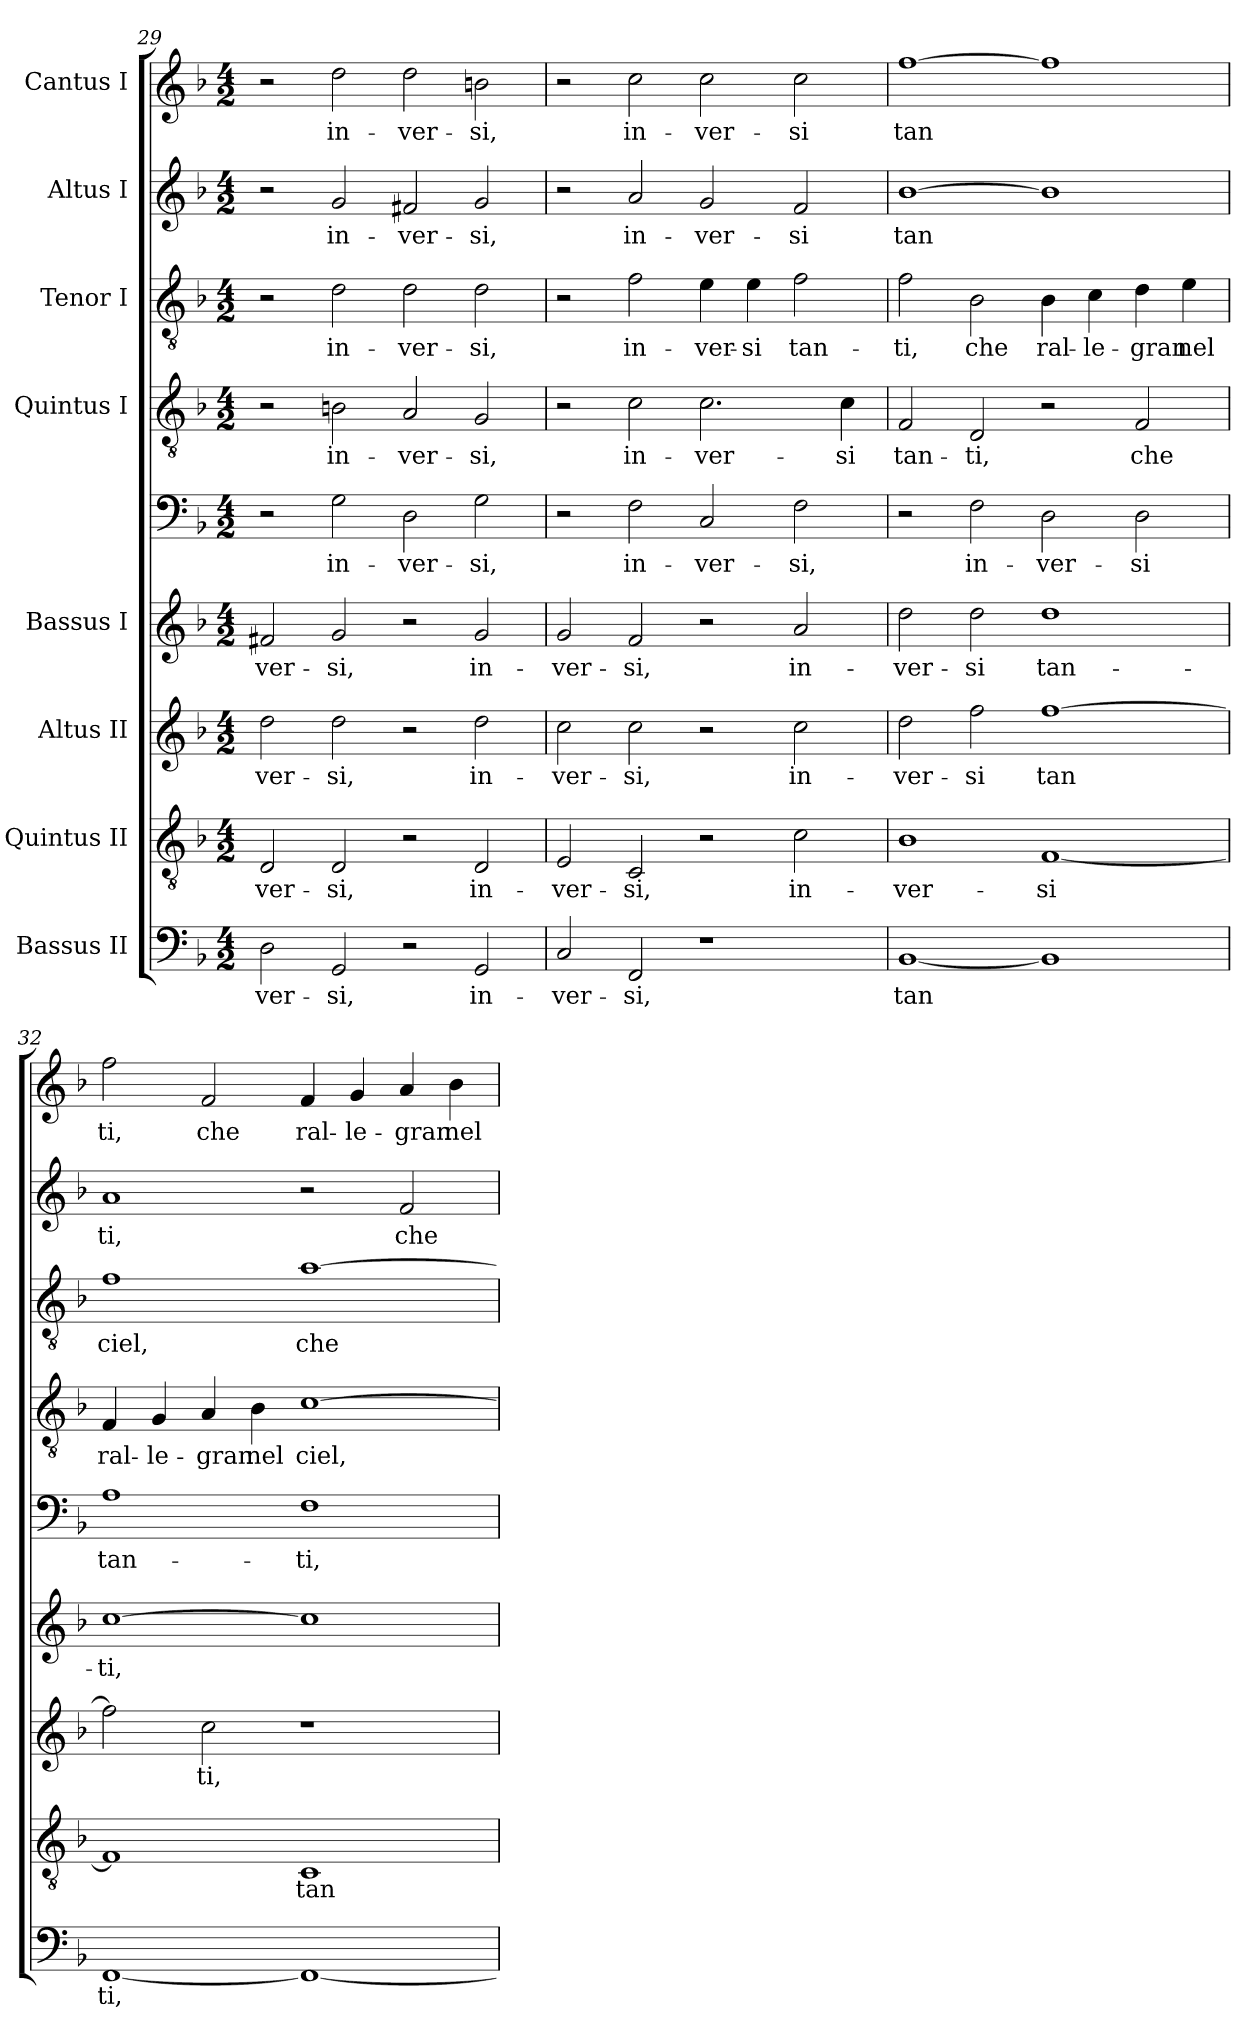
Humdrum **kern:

**kern	**text	**kern	**text	**kern	**text	**kern	**text	**kern	**text	**kern	**text	**kern	**text	**kern	**text	**kern	**text
*part8	*part8	*part7	*part7	*part6	*part6	*part5	*part5	*part5	*part5	*part4	*part4	*part3	*part3	*part2	*part2	*part1	*part1
*staff9	*staff9	*staff8	*staff8	*staff7	*staff7	*staff6	*staff6	*staff5	*staff5	*staff4	*staff4	*staff3	*staff3	*staff2	*staff2	*staff1	*staff1
*I"Bassus II	*	*I"Quintus II	*	*I"Altus II	*	*I"Bassus I	*	*	*	*I"Quintus I	*	*I"Tenor I	*	*I"Altus I	*	*I"Cantus I	*
!!LO:PB:g=z
*clefF4	*	*clefGv2	*	*clefG2	*	*clefG2	*	*clefF4	*	*clefGv2	*	*clefGv2	*	*clefG2	*	*clefG2	*
*k[b-]	*	*k[b-]	*	*k[b-]	*	*k[b-]	*	*k[b-]	*	*k[b-]	*	*k[b-]	*	*k[b-]	*	*k[b-]	*
*F:	*	*F:	*	*F:	*	*F:	*	*F:	*	*F:	*	*F:	*	*F:	*	*F:	*
*M4/2	*	*M4/2	*	*M4/2	*	*M4/2	*	*M4/2	*	*M4/2	*	*M4/2	*	*M4/2	*	*M4/2	*
=29	=29	=29	=29	=29	=29	=29	=29	=29	=29	=29	=29	=29	=29	=29	=29	=29	=29
!	!LO:LY:b:cj	!	!LO:LY:b:cj	!	!LO:LY:b:cj	!	!LO:LY:b:cj	!	!	!	!	!	!	!	!	!	!
2D\	-ver-	2D/	-ver-	2dd\	-ver-	2f#X/	ver-	2r	.	2r	.	2r	.	2r	.	2r	.
!	!LO:LY:b:cj	!	!LO:LY:b:cj	!	!LO:LY:b:cj	!	!LO:LY:b:cj	!	!LO:LY:b:cj	!	!LO:LY:b:cj	!	!LO:LY:b:cj	!	!LO:LY:b:cj	!	!LO:LY:b:cj
2GG/	-si,	2D/	-si,	2dd\	-si,	2g/	-si,	2G\	-in-	2Bn\	in-	2d\	in-	2g/	in-	2dd\	in-
!	!	!	!	!	!	!	!	!	!LO:LY:b:cj	!	!LO:LY:b:cj	!	!LO:LY:b:cj	!	!LO:LY:b:cj	!	!LO:LY:b:cj
2r	.	2r	.	2r	.	2r	.	2D\	-ver-	2A/	-ver-	2d\	-ver-	2f#X/	-ver-	2dd\	-ver-
!	!LO:LY:b:cj	!	!LO:LY:b:cj	!	!LO:LY:b:cj	!	!LO:LY:b:cj	!	!LO:LY:b:cj	!	!LO:LY:b:cj	!	!LO:LY:b:cj	!	!LO:LY:b:cj	!	!LO:LY:b:cj
2GG/	in-	2D/	in-	2dd\	in-	2g/	in-	2G\	-si,	2G/	-si,	2d\	-si,	2g/	-si,	2bn\	-si,
=30	=30	=30	=30	=30	=30	=30	=30	=30	=30	=30	=30	=30	=30	=30	=30	=30	=30
!	!LO:LY:b:cj	!	!LO:LY:b:cj	!	!LO:LY:b:cj	!	!LO:LY:b:cj	!	!	!	!	!	!	!	!	!	!
2C/	-ver-	2E/	-ver-	2cc\	-ver-	2g/	ver-	2r	.	2r	.	2r	.	2r	.	2r	.
!	!LO:LY:b:cj	!	!LO:LY:b:cj	!	!LO:LY:b:cj	!	!LO:LY:b:cj	!	!LO:LY:b:cj	!	!LO:LY:b:cj	!	!LO:LY:b:cj	!	!LO:LY:b:cj	!	!LO:LY:b:cj
2FF/	-si,	2C/	-si,	2cc\	-si,	2f/	-si,	2F\	-in-	2c\	in-	2f\	in-	2a/	in-	2cc\	in-
!	!	!	!	!	!	!	!	!	!LO:LY:b:cj	!	!LO:LY:b:cj	!	!LO:LY:b:cj	!	!LO:LY:b:cj	!	!LO:LY:b:cj
1r	.	2r	.	2r	.	2r	.	2C/	-ver-	2.c\	-ver-	4e\	-ver-	2g/	-ver-	2cc\	-ver-
!	!	!	!	!	!	!	!	!	!	!	!	!	!LO:LY:b:cj	!	!	!	!
.	.	.	.	.	.	.	.	.	.	.	.	4e\	-si	.	.	.	.
!	!	!	!LO:LY:b:cj	!	!LO:LY:b:cj	!	!LO:LY:b:cj	!	!LO:LY:b:cj	!	!	!	!LO:LY:b:cj	!	!LO:LY:b:cj	!	!LO:LY:b:cj
.	.	2c\	in-	2cc\	in-	2a/	in-	2F\	-si,	.	.	2f\	tan-	2f/	-si	2cc\	-si
!	!	!	!	!	!	!	!	!	!	!	!LO:LY:b:cj	!	!	!	!	!	!
.	.	.	.	.	.	.	.	.	.	4c\	-si	.	.	.	.	.	.
=31	=31	=31	=31	=31	=31	=31	=31	=31	=31	=31	=31	=31	=31	=31	=31	=31	=31
!	!LO:LY:b:cj	!	!LO:LY:b:cj	!	!LO:LY:b:cj	!	!LO:LY:b:cj	!	!	!	!LO:LY:b:cj	!	!LO:LY:b:cj	!	!LO:LY:b:cj	!	!LO:LY:b:cj
[<1BB-	tan-	1B-	-ver-	2dd\	-ver-	2dd\	ver-	2r	.	2F/	tan-	2f\	-ti,	[>1b-	tan-	[>1ff	tan-
!	!	!	!	!	!LO:LY:b:cj	!	!LO:LY:b:cj	!	!LO:LY:b:cj	!	!LO:LY:b:cj	!	!LO:LY:b:cj	!	!	!	!
.	.	.	.	2ff\	-si	2dd\	-si	2F\	-in-	2D/	-ti,	2B-\	che	.	.	.	.
!	!LO:LY:b:cj	!	!LO:LY:b:cj	!	!LO:LY:b:cj	!	!LO:LY:b:cj	!	!LO:LY:b:cj	!	!	!	!LO:LY:b:cj	!	!LO:LY:b:cj	!	!LO:LY:b:cj
1BB-]	--	[<1F	-si	[>1ff	tan-	1dd	tan-	2D\	-ver-	2r	.	4B-\	ral-	1b-]	--	1ff]	--
!	!	!	!	!	!	!	!	!	!	!	!	!	!LO:LY:b:cj	!	!	!	!
.	.	.	.	.	.	.	.	.	.	.	.	4c\	-le-	.	.	.	.
!	!	!	!	!	!	!	!	!	!LO:LY:b:cj	!	!LO:LY:b:cj	!	!LO:LY:b:cj	!	!	!	!
.	.	.	.	.	.	.	.	2D\	-si	2F/	che	4d\	-gran	.	.	.	.
!	!	!	!	!	!	!	!	!	!	!	!	!	!LO:LY:b:cj	!	!	!	!
.	.	.	.	.	.	.	.	.	.	.	.	4e\	nel	.	.	.	.
!!LO:PB:g=z
=32	=32	=32	=32	=32	=32	=32	=32	=32	=32	=32	=32	=32	=32	=32	=32	=32	=32
!	!LO:LY:b:cj	!	!LO:LY:b:cj	!	!LO:LY:b:cj	!	!LO:LY:b:cj	!	!LO:LY:b:cj	!	!LO:LY:b:cj	!	!LO:LY:b:cj	!	!LO:LY:b:cj	!	!LO:LY:b:cj
[<1FF	-ti,	1F]	.	2ff\]	-	[>1cc	ti,	1A	-tan-	4F/	ral-	1f	ciel,	1a	-ti,	2ff\	-ti,
!	!	!	!	!	!	!	!	!	!	!	!LO:LY:b:cj	!	!	!	!	!	!
.	.	.	.	.	.	.	.	.	.	4G/	-le-	.	.	.	.	.	.
!	!	!	!	!	!LO:LY:b:cj	!	!	!	!	!	!LO:LY:b:cj	!	!	!	!	!	!LO:LY:b:cj
.	.	.	.	2cc\	ti,	.	.	.	.	4A/	-gran	.	.	.	.	2f/	che
!	!	!	!	!	!	!	!	!	!	!	!LO:LY:b:cj	!	!	!	!	!	!
.	.	.	.	.	.	.	.	.	.	4B-\	nel	.	.	.	.	.	.
!	!LO:LY:b:cj	!	!LO:LY:b:cj	!	!	!	!LO:LY:b:cj	!	!LO:LY:b:cj	!	!LO:LY:b:cj	!	!LO:LY:b:cj	!	!	!	!LO:LY:b:cj
1FF_<	.	1C	tan-	1r	.	1cc]	.	1F	-ti,	[>1c	ciel,	[>1a	che	2r	.	4f/	ral-
!	!	!	!	!	!	!	!	!	!	!	!	!	!	!	!	!	!LO:LY:b:cj
.	.	.	.	.	.	.	.	.	.	.	.	.	.	.	.	4g/	-le-
!	!	!	!	!	!	!	!	!	!	!	!	!	!	!	!LO:LY:b:cj	!	!LO:LY:b:cj
.	.	.	.	.	.	.	.	.	.	.	.	.	.	2f/	che	4a/	-gran
!	!	!	!	!	!	!	!	!	!	!	!	!	!	!	!	!	!LO:LY:b:cj
.	.	.	.	.	.	.	.	.	.	.	.	.	.	.	.	4b-\	nel
=	=	=	=	=	=	=	=	=	=	=	=	=	=	=	=	=	=
*-	*-	*-	*-	*-	*-	*-	*-	*-	*-	*-	*-	*-	*-	*-	*-	*-	*-
